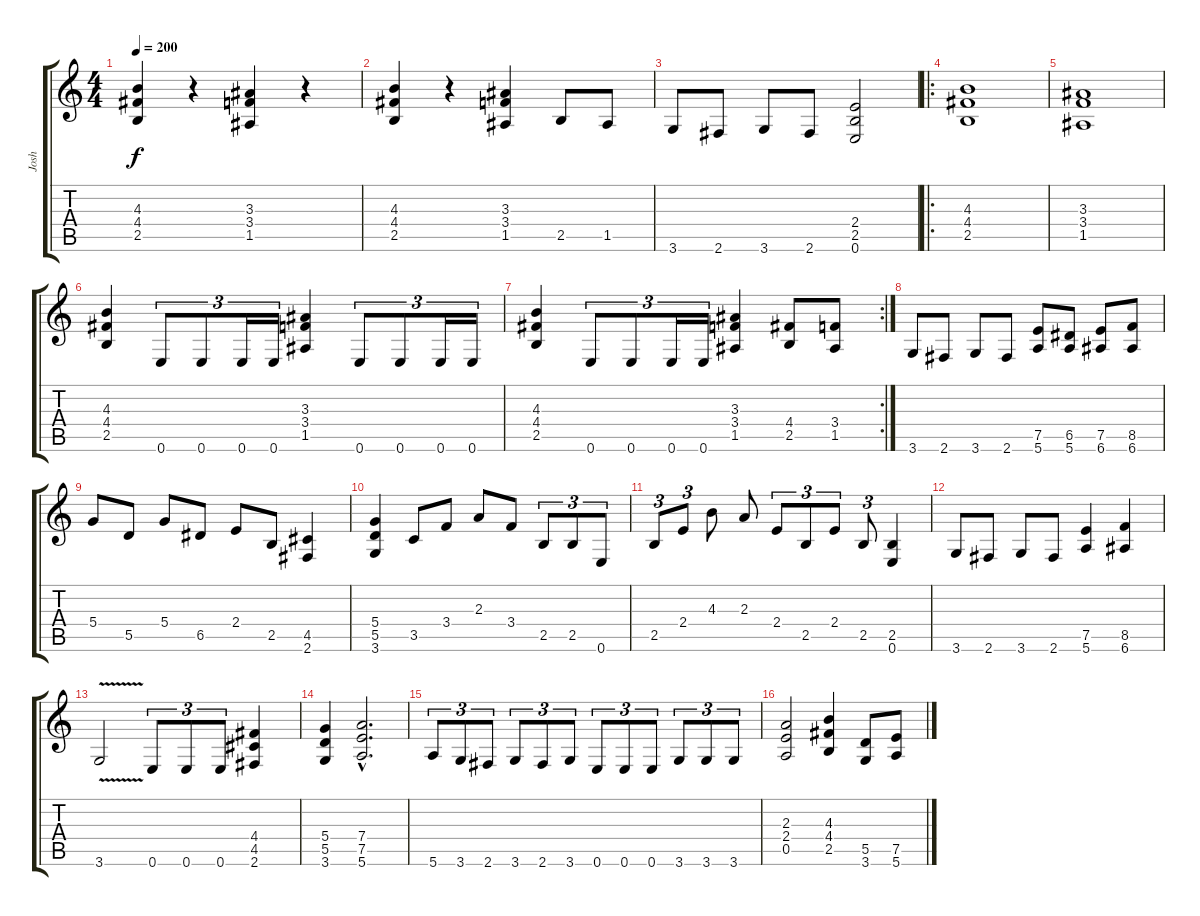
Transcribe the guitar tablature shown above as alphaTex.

\track ("Josh" "Josh") {instrument distortionguitar}
\staff {score tabs}
\tuning (E4 B3 G3 D3 A2 E2) {hide}
\ts (4 4)
\tempo 200
\clef g2
\ks c
(4.3 4.4 2.5).4{dy f instrument distortionguitar} r.4 (3.3 3.4 1.5).4 r.4 |
(4.3 4.4 2.5).4 r.4 (3.3 3.4 1.5).4 2.5.8 1.5.8 |
3.6.8 2.6.8 3.6.8 2.6.8 (2.4 2.5 0.6).2 |
\ro
(4.3 4.4 2.5).1 |
(3.3 3.4 1.5).1 |
(4.3 4.4 2.5).4 0.6.8{tu (3 2)} 0.6.8{tu (3 2)} 0.6.16{tu (3 2)} 0.6.16{tu (3 2)} (3.3 3.4 1.5).4 0.6.8{tu (3 2)} 0.6.8{tu (3 2)} 0.6.16{tu (3 2)} 0.6.16{tu (3 2)} |
\rc 2
(4.3 4.4 2.5).4 0.6.8{tu (3 2)} 0.6.8{tu (3 2)} 0.6.16{tu (3 2)} 0.6.16{tu (3 2)} (3.3 3.4 1.5).4 (4.4 2.5).8 (3.4 1.5).8 |
3.6.8 2.6.8 3.6.8 2.6.8 (7.5 5.6).8 (6.5 5.6).8 (7.5 6.6).8 (8.5 6.6).8 |
5.4.8 5.5.8 5.4.8 6.5.8 2.4.8 2.5.8 (4.5 2.6).4 |
(5.4 5.5 3.6).4 3.5.8 3.4.8 2.3.8 3.4.8 2.5.8{tu (3 2)} 2.5.8{tu (3 2)} 0.6.8{tu (3 2)} |
2.5.8{tu (3 2)} 2.4.8{tu (3 2)} 4.3.8 2.3.8 2.4.8{tu (3 2)} 2.5.8{tu (3 2)} 2.4.8{tu (3 2)} 2.5.8{tu (3 2)} (2.5 0.6).4 |
3.6.8 2.6.8 3.6.8 2.6.8 (7.5 5.6).4 (8.5 6.6).4 |
3.6{v}.2 0.6.8{tu (3 2)} 0.6.8{tu (3 2)} 0.6.8{tu (3 2)} (4.4 4.5 2.6).4 |
(5.4 5.5 3.6).4 (7.4{hac} 7.5{hac} 5.6{hac}).2{d} |
5.6.8{tu (3 2)} 3.6.8{tu (3 2)} 2.6.8{tu (3 2)} 3.6.8{tu (3 2)} 2.6.8{tu (3 2)} 3.6.8{tu (3 2)} 0.6.8{tu (3 2)} 0.6.8{tu (3 2)} 0.6.8{tu (3 2)} 3.6.8{tu (3 2)} 3.6.8{tu (3 2)} 3.6.8{tu (3 2)} |
(2.3 2.4 0.5).2 (4.3 4.4 2.5).4 (5.5 3.6).8 (7.5 5.6).8
